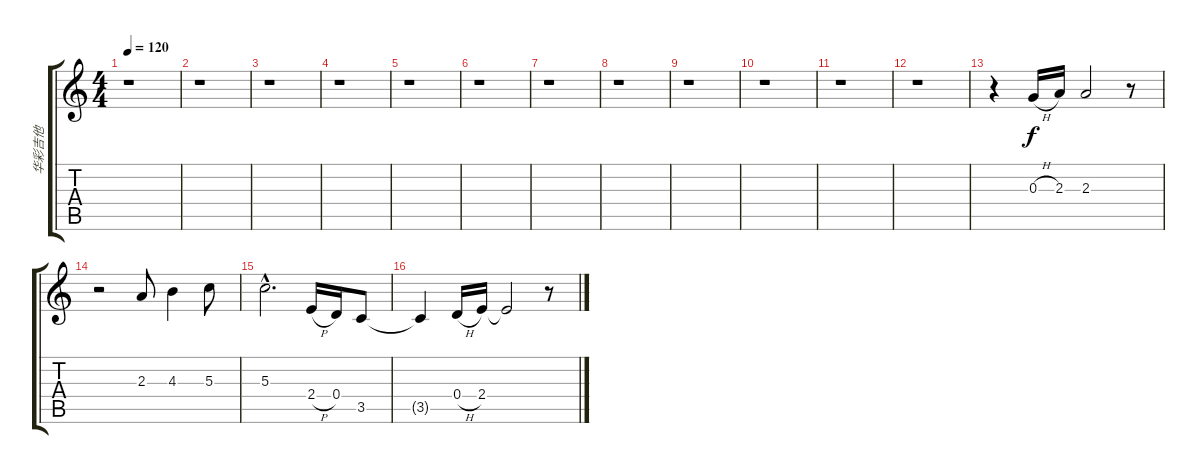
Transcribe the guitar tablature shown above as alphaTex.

\track ("华彩吉他" "华彩吉他") {instrument acousticguitarnylon}
\staff {score tabs}
\tuning (E4 B3 G3 D3 A2 E2) {hide}
\ts (4 4)
\tempo 120
\clef g2
\ks c
r.1{dy f} |
r.1 |
r.1 |
r.1 |
r.1 |
r.1 |
r.1 |
r.1 |
r.1 |
r.1 |
r.1 |
r.1 |
r.4 0.3{h}.16 2.3.16 2.3.2 r.8 |
r.2 2.3.8 4.3.4 5.3.8 |
5.3{hac}.2{d} 2.4{h}.16 0.4.16 3.5.8 |
3.5{t}.4 0.4{h}.16 2.4.16 2.4{t}.2 r.8
